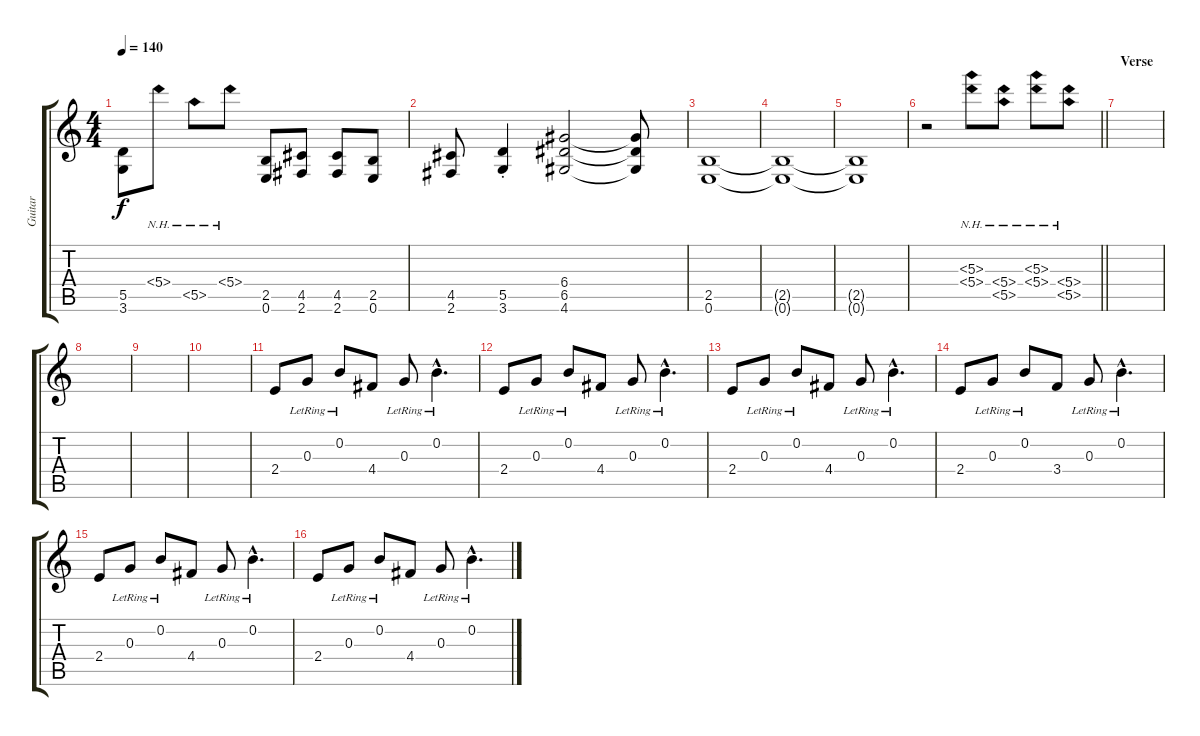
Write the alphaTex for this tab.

\track ("Guitar" "Guitar") {instrument overdrivenguitar}
\staff {score tabs}
\tuning (E4 B3 G3 D3 A2 E2) {hide}
\ts (4 4)
\tempo 140
\clef g2
\ks c
(5.5{t} 3.6{t}).8{dy f} 5.4{nh}.8 5.5{nh}.8 5.4{nh}.8 (2.5 0.6).8 (4.5 2.6).8 (4.5 2.6).8 (2.5 0.6).8 |
(4.5 2.6).8 (5.5{st} 3.6{st}).4 (6.4 6.5 4.6).2 (6.4{t} 6.5{t} 4.6{t}).8 |
(2.5 0.6).1 |
(2.5{t} 0.6{t}).1 |
(2.5{t} 0.6{t}).1 |
\barLineRight lightlight
r.2 (5.3{nh} 5.4{nh}).8 (5.4{nh} 5.5{nh}).8 (5.3{nh} 5.4{nh}).8 (5.4{nh} 5.5{nh}).8 |
\section ("" "Verse")
|
|
|
|
2.4.8{volume 7} 0.3{lr}.8 0.2{lr}.8 4.4.8 0.3{lr}.8 0.2{hac lr}.4{d} |
2.4.8 0.3{lr}.8 0.2{lr}.8 4.4.8 0.3{lr}.8 0.2{hac lr}.4{d} |
2.4.8 0.3{lr}.8 0.2{lr}.8 4.4.8 0.3{lr}.8 0.2{hac lr}.4{d} |
2.4.8 0.3{lr}.8 0.2{lr}.8 3.4.8 0.3{lr}.8 0.2{hac lr}.4{d} |
2.4.8 0.3{lr}.8 0.2{lr}.8 4.4.8 0.3{lr}.8 0.2{hac lr}.4{d} |
2.4.8 0.3{lr}.8 0.2{lr}.8 4.4.8 0.3{lr}.8 0.2{hac lr}.4{d}
